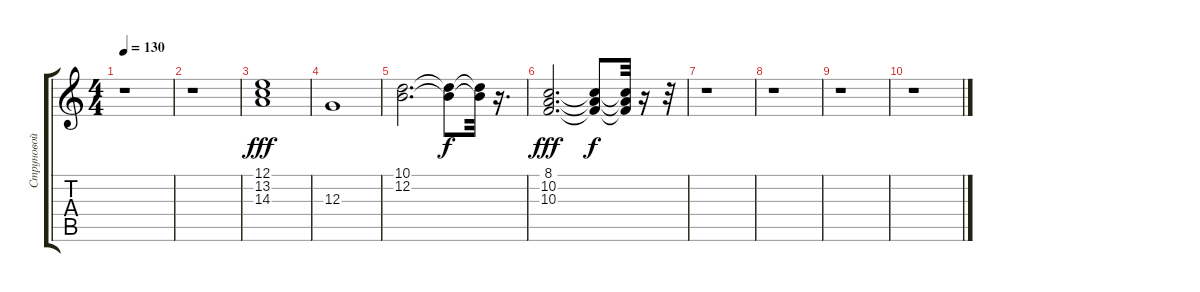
\track ("Струновой оркестр 3" "Струновой ") {instrument stringensemble1}
\staff {score tabs}
\tuning (E4 B3 G3 D3 A2 E2) {hide}
\ts (4 4)
\tempo 130
\clef g2
\ks c
r.1{dy f} |
r.1 |
(12.1 13.2 14.3).1{dy fff} |
12.3.1 |
(10.1 12.2).2{d} (10.1{t} 12.2{t}).8{dy f} (10.1{t} 12.2{t}).32 r.16{d} |
(8.1 10.2 10.3).2{d dy fff} (8.1{t} 10.2{t} 10.3{t}).8{dy f} (8.1{t} 10.2{t} 10.3{t}).32 r.16 r.32 |
r.1 |
r.1 |
r.1 |
r.1
